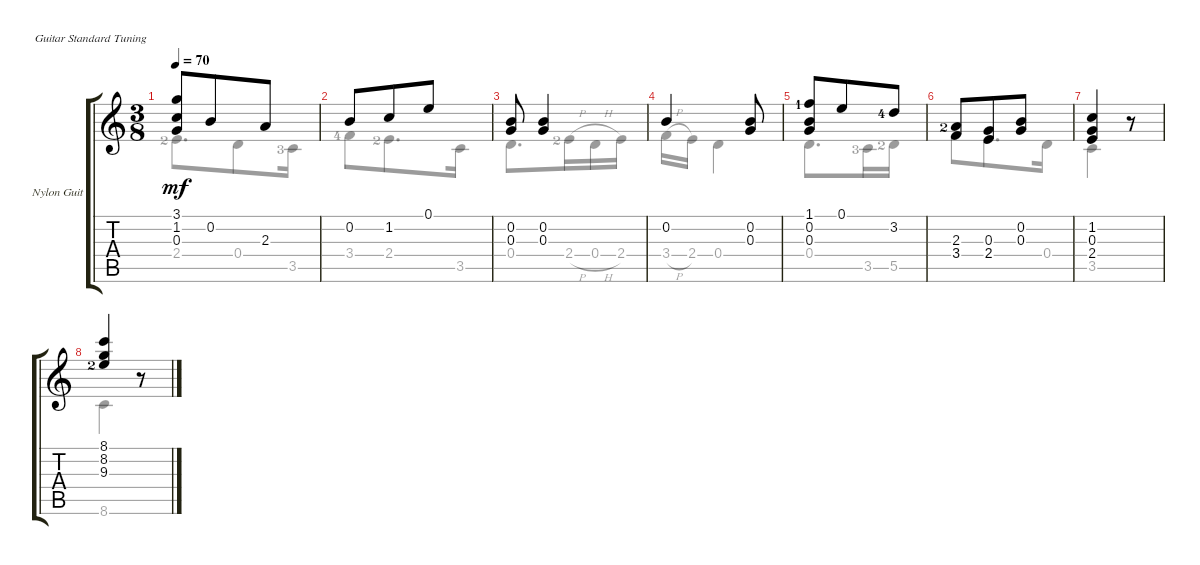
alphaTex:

\defaultSystemsLayout 4
\bracketExtendMode groupsimilarinstruments
\firstSystemTrackNameOrientation horizontal
\otherSystemsTrackNameOrientation horizontal
\track ("Nylon Guitar" "Nylon Guit") {instrument acousticguitarsteel}
\staff {score tabs}
\tuning (E4 B3 G3 D3 A2 E2)
\voice
\ts (3 8)
\tempo 70
\clef g2
\ks c
(3.1 1.2 0.3).8{dy mf} 0.2.8 2.3.8 |
0.2.8 1.2.8 0.1.8 |
(0.2 0.3).8 (0.3 0.2).4 |
0.2.4 (0.2 0.3).8 |
(1.1{lf 2} 0.2 0.3).8 0.1.8 3.2{lf 5}.8 |
(2.3{lf 3} 3.4).8 (0.3 2.4).8 (0.2 0.3).8 |
(1.2 0.3 2.4).4 r.8 |
(8.1 8.2 9.3{lf 3}).4 r.8
\voice
\clef g2
\ottava regular
\simile none
\ks c
2.4{lf 3}.8{d dy mf} 0.4.8 3.5{lf 4}.16 |
3.4{lf 5}.8 2.4{lf 3}.8{d} 3.5.16 |
0.4.8{d} 2.4{h lf 3}.16 0.4{h}.16 2.4.16 |
3.4{h}.16 2.4.16 0.4.4 |
0.4.8{d} 3.5{lf 4}.16 5.5{lf 3}.16 |
3.4.8 2.4.8{d} 0.4.16 |
3.5.4 r.8 |
8.6.4 r.8
